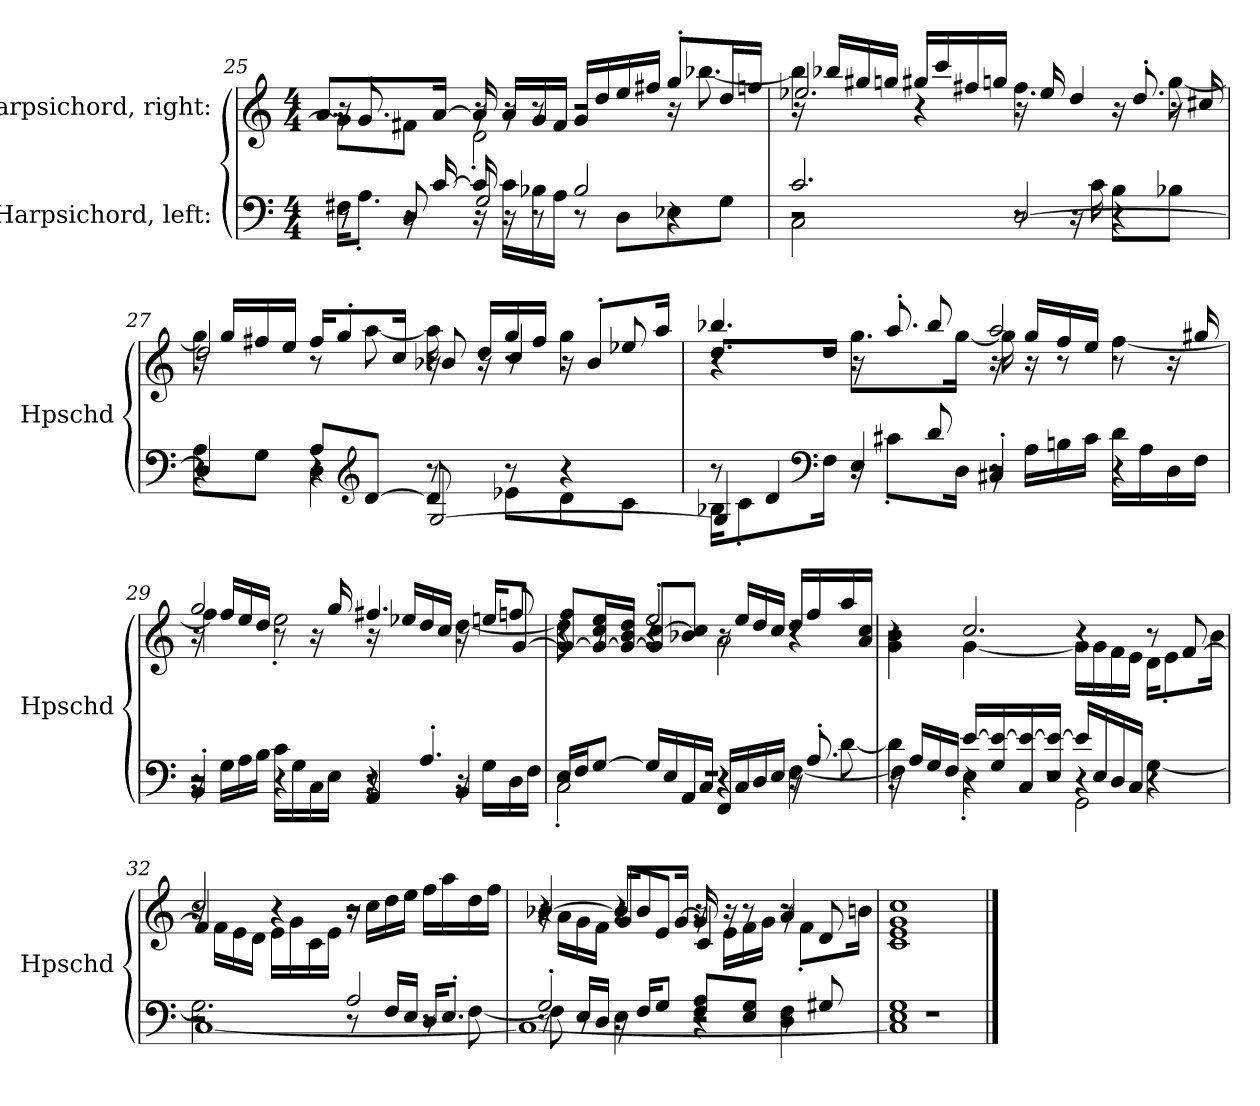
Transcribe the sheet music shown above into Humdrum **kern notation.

**kern	**kern
*part2	*part1
*staff2	*staff1
*I"Harpsichord, left:	*I"Harpsichord, right:
*I'Hpschd	*I'Hpschd
!!LO:PB:g=z
*clefF4	*clefG2
*k[]	*k[]
*M4/4	*M4/4
=25	=25
*^	*^
*	*^	*	*^
8r	16F#X\KL	8r	16r	8g\L]	8.a/L
.	8.A'\J	.	8.g'/	.	.
16r	.	8D/	.	8f#X\J	.
[16c/	.	.	.	.	[16a/Jk
16c/]	16r	2G/	16r	2d'\	16a/]
16r	16c\LL	.	16a/LL	.	16r
8r	16B-X\	.	16g/	.	8r
.	16A\JJ	.	16f#/JJ	.	.
2B-/	8r	.	16g/LL	.	2r
.	.	.	16dd/	.	.
.	8D\L	.	16ee/	.	.
.	.	.	16ff#X/JJ	.	.
.	8E-X\	4r	8gg'/L	16r	.
.	.	.	.	[8.bb-X\	.
.	8G\J	.	16dd/L	.	.
.	.	.	16ffn/JJ	.	.
!!LO:LB:g=z	!!	!!
=26	=26	=26	=26	=26	=26
2.c/	2C\	2r	16r	4bb-\]	2.ee-X/
.	.	.	16bb-X/LL	.	.
.	.	.	16gg#X/	.	.
.	.	.	16ggn/JJ	.	.
.	.	.	16gg#X/LL	4r	.
.	.	.	16ccc/	.	.
.	.	.	16ff#X/	.	.
.	.	.	16ggn/JJ	.	.
.	8r	[2D/	16r	4.ff#\	.
.	.	.	16ee-/	.	.
.	16r	.	4dd/	.	.
.	16c\	.	.	.	.
4r	8B\L	.	.	.	16r
.	.	.	.	.	8.dd'/
.	8B-X\J	.	16r	[8gg\	.
.	.	.	16cc#X/	.	.
=27	=27	=27	=27	=27	=27
4r	8A\L	4D/]	16r	4gg\]	2dd/
.	.	.	16gg/LL	.	.
.	8G\J	.	16ff#X/	.	.
.	.	.	16ee/JJ	.	.
8A/L	4D\	4r	16ff#/KL	8r	.
.	.	.	8gg'/	.	.
*clefG2	*	*	*	*	*
[8d/J	.	.	.	[8aa\	.
.	.	.	16cc/Jk	.	.
8d/]	8r	[2G/	16r	16aa\]	8b-X/
.	.	.	16dd/LL	16r	.
8r	8e-X\L	.	16gg/	8r	4cc/
.	.	.	16ff#/JJ	.	.
4r	8d\	.	16r	4gg\	.
.	.	.	8b-'/L	.	.
.	8c\J	.	.	.	8ee-X/
.	.	.	16aa/Jk	.	.
!!LO:LB:g=z	!!	!!
=28	=28	=28	=28	=28	=28
8r	16B-X\KL	4G/]	4.bb-X/	4r	8.dd/L
.	8c'\	.	.	.	.
4d/	.	.	.	.	.
*clefF4	*	*	*	*	*
.	16F\Jk	.	.	.	16dd/Jk
.	16r	4E/	.	8.gg\L	16r
.	8c#X'\L	.	.	.	8.aa'/
8d/	.	.	8bb-/	.	.
.	16D\Jk	.	.	[16gg\Jk	.
2r	16r	4C#X'/	2aa/	16gg\]	16r
.	16A\LL	.	.	16r	16gg/LL
.	16Bn\	.	.	8r	16ff/
.	16c#\JJ	.	.	.	16ee/JJ
.	16d\LL	4r	.	[4ff\	8r
.	16A\	.	.	.	.
.	16D\	.	.	.	16r
.	16F\JJ	.	.	.	16gg#X/
=29	=29	=29	=29	=29	=29
2r	16r	4BB'/	2gg/	4ff\]	16r
.	16G\LL	.	.	.	16ff/LL
.	16A\	.	.	.	16ee/
.	16B\JJ	.	.	.	16dd/JJ
.	16c\LL	4r	.	2ee'\	8r
.	16G\	.	.	.	.
.	16C\	.	.	.	16r
.	16E\JJ	.	.	.	16gg/
8r	4r	4AA/	4.ff#X/	.	16r
.	.	.	.	.	16ee-X/LL
4.A'/	.	.	.	.	16dd/
.	.	.	.	.	16cc/JJ
.	16r	4BB/	.	[4dd\	16r
.	16G\LL	.	.	.	16een/KL
.	16D\	.	8ffn/	.	[8g/J
.	16F\JJ	.	.	.	.
!!LO:LB:g=z	!!	!!
=30	=30	=30	=30	=30	=30
*	*	*^	*	*	*
1r	2r	16E/LL	2C'\	4r	8dd\]	8g/_ 8ff/L
.	.	16F/J	.	.	.	.
.	.	[8G/J	.	.	8r	16g/_ 16cc/ 16ee/L
.	.	.	.	.	.	16g/_ 16b/ 16dd/JJ
.	.	16G/LL]	.	2ee'/	4r	8g/] [8cc/L
.	.	16E/	.	.	.	.
.	.	16AA/	.	.	.	8b-X/ 8cc/]J
.	.	16C/JJ	.	.	.	.
.	4r	16FF/LL	4r	.	2a\	16r
.	.	16C/	.	.	.	16ee/LL
.	.	16D/	.	.	.	16dd/
.	.	16E/JJ	.	.	.	16cc/JJ
.	8r	16r	[4F\	4r	.	16dd/LL
.	.	8.A'/	.	.	.	16ff/
.	[8d\	.	.	.	.	16aa/
.	.	.	.	.	.	16a/ 16cc/JJ
=31	=31	=31	=31	=31	=31	=31
1r	4d\]	16r	4F\]	4r	4g\ 4b\	2r
.	.	16A/LL	.	.	.	.
.	.	16G/	.	.	.	.
.	.	16F/JJ	.	.	.	.
.	4r	[16e/LL	4E'\	2.cc/	[4g\	.
.	.	16G/ 16e/_	.	.	.	.
.	.	16C/ 16e/_	.	.	.	.
.	.	16E/ 16e/_JJ	.	.	.	.
.	4r	16e/LL]	2GG\	.	16g\LL]	4r
.	.	16E/	.	.	16g\	.
.	.	16D/	.	.	16f\	.
.	.	16C/JJ	.	.	16e\JJ	.
.	[4G\	4r	.	.	16d\KL	8r
.	.	.	.	.	8e'\	.
.	.	.	.	.	.	[8f/
.	.	.	.	.	16b\Jk	.
!!LO:LB:g=z	!!	!!
=32	=32	=32	=32	=32	=32	=32
2r	2.G\]	2r	[1C	2cc/	16r	4f/]
.	.	.	.	.	16f\LL	.
.	.	.	.	.	16e\	.
.	.	.	.	.	16d\JJ	.
.	.	.	.	.	16e\LL	4r
.	.	.	.	.	16g\	.
.	.	.	.	.	16c\	.
.	.	.	.	.	16e\JJ	.
2A/	.	8r	.	2r	16r	2r
.	.	.	.	.	16cc\LL	.
.	.	16F/LL	.	.	16dd\	.
.	.	16E/JJ	.	.	16ee\JJ	.
.	8r	16D/KL	.	.	16ff\LL	.
.	.	8.E'/J	.	.	16aa\	.
.	[8F\	.	.	.	16dd\	.
.	.	.	.	.	16ff\JJ	.
=33	=33	=33	=33	=33	=33	=33
2G'/	8F\]	8r	1C_	[4b-X/	16r	4r
.	.	.	.	.	16a\LL	.
.	8r	16E/LL	.	.	16g\	.
.	.	16D/JJ	.	.	16f\JJ	.
.	4E\	16r	.	16b-/KL]	4r	8g/L
.	.	16F/KL	.	8b-/	.	.
.	.	8G/J	.	.	.	8e/J
.	.	.	.	[16g/Jk	.	.
2r	4r	8F/ 8A/L	.	16g/]	16r	4c/
.	.	.	.	16r	16e\LL	.
.	.	8E/ 8G/J	.	8r	16f\	.
.	.	.	.	.	16g\JJ	.
.	4D\ 4F\	8r	.	4a/	16r	8r
.	.	.	.	.	8f'\L	.
.	.	8G#X/	.	.	.	8d/
.	.	.	.	.	16bn\Jk	.
*	*	*v	*v	*	*	*
*	*	*	*v	*v	*v
=34	=34	=34	=34
1r	1E 1G	1C]	1c 1e 1g 1cc
*v	*v	*v	*
==	==
*-	*-
